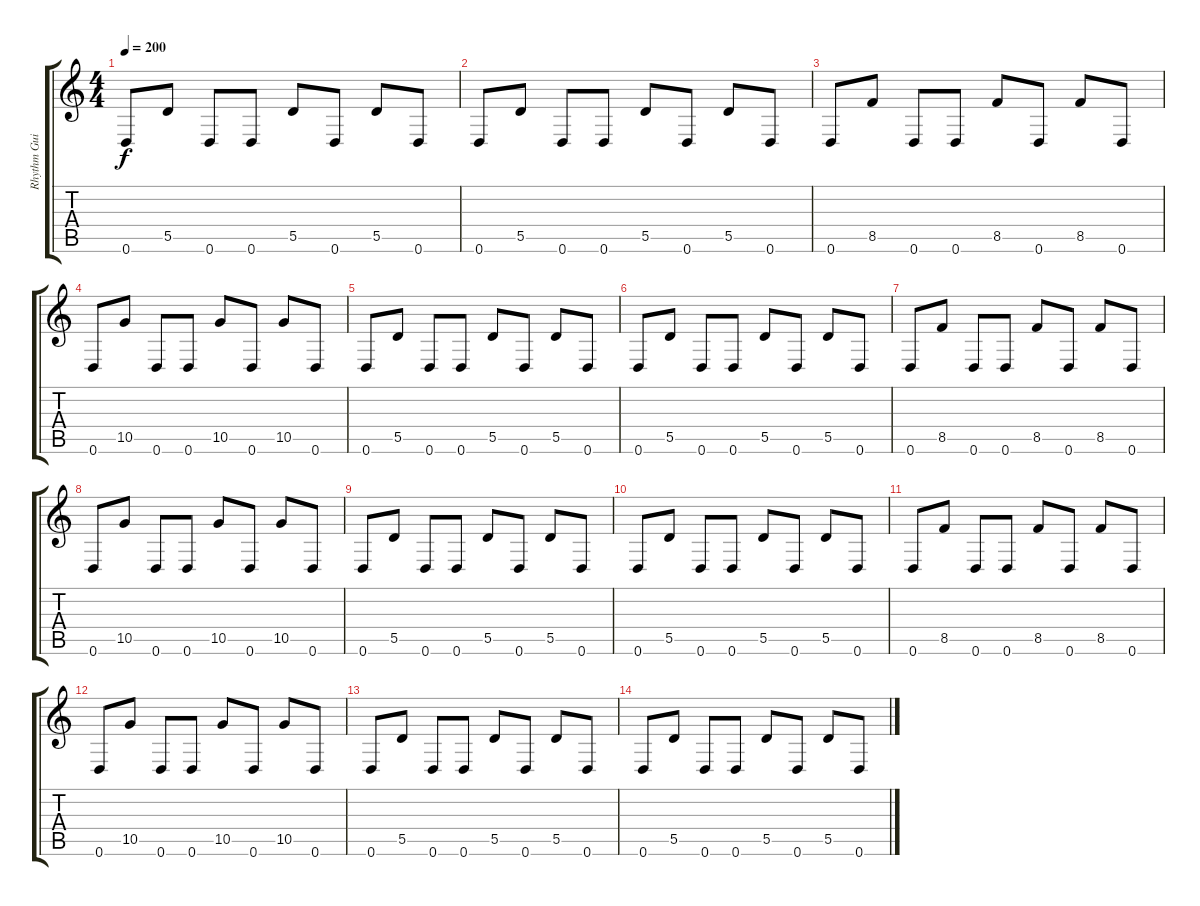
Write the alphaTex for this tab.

\track ("Rhythm Guitar L" "Rhythm Gui") {instrument overdrivenguitar}
\staff {score tabs}
\tuning (E4 B3 G3 D3 A2 D2) {hide}
\ts (4 4)
\tempo 200
\clef g2
\ks c
0.6.8{dy f} 5.5.8 0.6.8 0.6.8 5.5.8 0.6.8 5.5.8 0.6.8 |
0.6.8 5.5.8 0.6.8 0.6.8 5.5.8 0.6.8 5.5.8 0.6.8 |
0.6.8 8.5.8 0.6.8 0.6.8 8.5.8 0.6.8 8.5.8 0.6.8 |
0.6.8 10.5.8 0.6.8 0.6.8 10.5.8 0.6.8 10.5.8 0.6.8 |
0.6.8 5.5.8 0.6.8 0.6.8 5.5.8 0.6.8 5.5.8 0.6.8 |
0.6.8 5.5.8 0.6.8 0.6.8 5.5.8 0.6.8 5.5.8 0.6.8 |
0.6.8 8.5.8 0.6.8 0.6.8 8.5.8 0.6.8 8.5.8 0.6.8 |
0.6.8 10.5.8 0.6.8 0.6.8 10.5.8 0.6.8 10.5.8 0.6.8 |
0.6.8 5.5.8 0.6.8 0.6.8 5.5.8 0.6.8 5.5.8 0.6.8 |
0.6.8 5.5.8 0.6.8 0.6.8 5.5.8 0.6.8 5.5.8 0.6.8 |
0.6.8 8.5.8 0.6.8 0.6.8 8.5.8 0.6.8 8.5.8 0.6.8 |
0.6.8 10.5.8 0.6.8 0.6.8 10.5.8 0.6.8 10.5.8 0.6.8 |
0.6.8 5.5.8 0.6.8 0.6.8 5.5.8 0.6.8 5.5.8 0.6.8 |
0.6.8 5.5.8 0.6.8 0.6.8 5.5.8 0.6.8 5.5.8 0.6.8
